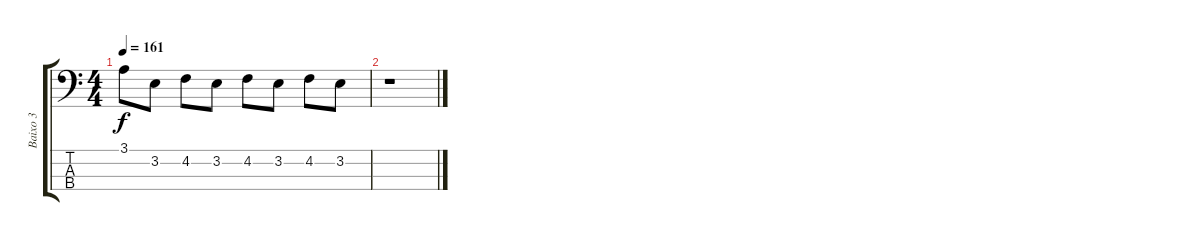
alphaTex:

\track ("Baixo 3" "Baixo 3") {instrument electricbassfinger}
\staff {score tabs}
\tuning (Gb2 Db2 Ab1 Eb1) {hide}
\ts (4 4)
\tempo 161
\clef f4
\ks c
3.1.8{dy f} 3.2.8 4.2.8 3.2.8 4.2.8 3.2.8 4.2.8 3.2.8 |
r.1
